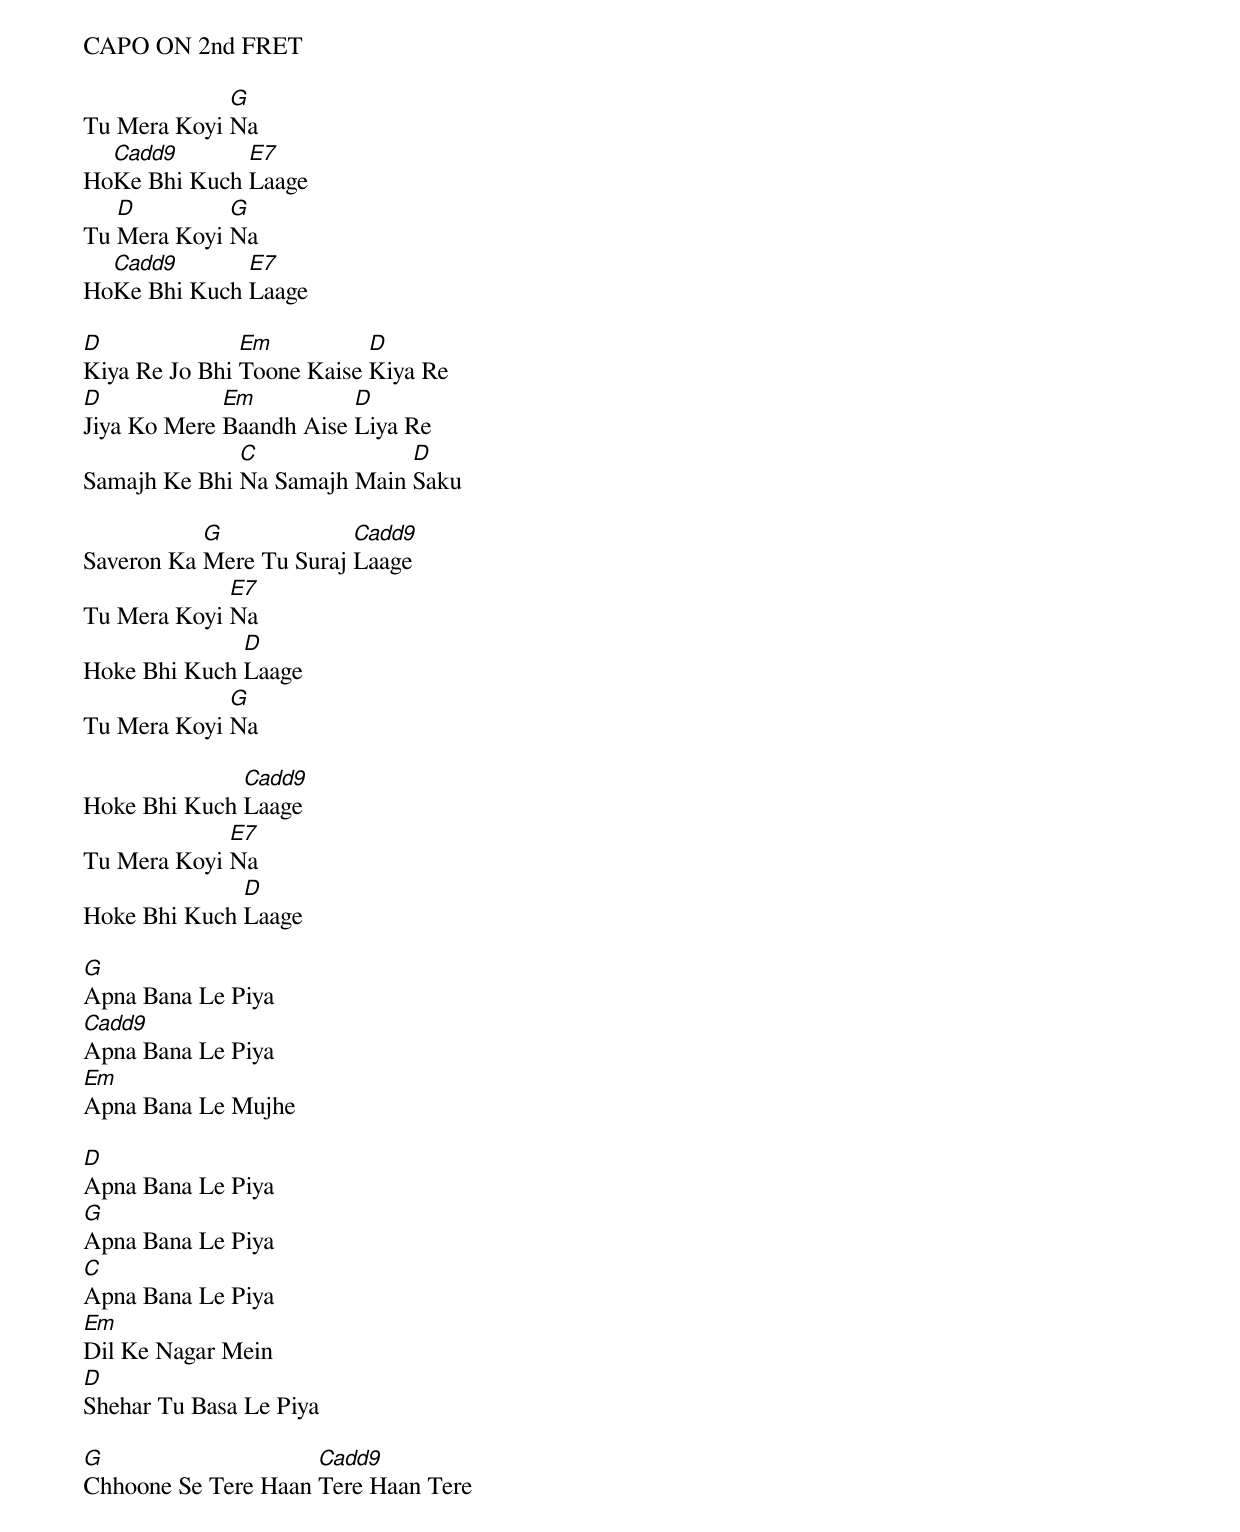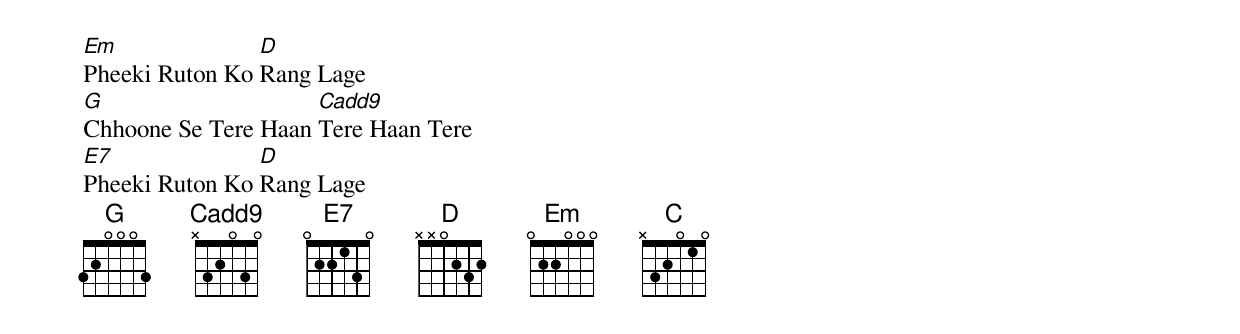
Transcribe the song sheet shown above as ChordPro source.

CAPO ON 2nd FRET

Tu Mera Koyi [G]Na
Ho[Cadd9]Ke Bhi Kuch [E7]Laage
Tu [D]Mera Koyi [G]Na
Ho[Cadd9]Ke Bhi Kuch [E7]Laage

[D]Kiya Re Jo Bhi [Em]Toone Kaise [D]Kiya Re
[D]Jiya Ko Mere [Em]Baandh Aise [D]Liya Re
Samajh Ke Bhi [C]Na Samajh Main [D]Saku

Saveron Ka [G]Mere Tu Suraj [Cadd9]Laage
Tu Mera Koyi [E7]Na
Hoke Bhi Kuch [D]Laage
Tu Mera Koyi [G]Na

Hoke Bhi Kuch [Cadd9]Laage
Tu Mera Koyi [E7]Na
Hoke Bhi Kuch [D]Laage

[G]Apna Bana Le Piya
[Cadd9]Apna Bana Le Piya
[Em]Apna Bana Le Mujhe

[D]Apna Bana Le Piya
[G]Apna Bana Le Piya
[C]Apna Bana Le Piya
[Em]Dil Ke Nagar Mein
[D]Shehar Tu Basa Le Piya

[G]Chhoone Se Tere Haan [Cadd9]Tere Haan Tere
[Em]Pheeki Ruton Ko [D]Rang Lage
[G]Chhoone Se Tere Haan [Cadd9]Tere Haan Tere
[E7]Pheeki Ruton Ko [D]Rang Lage
